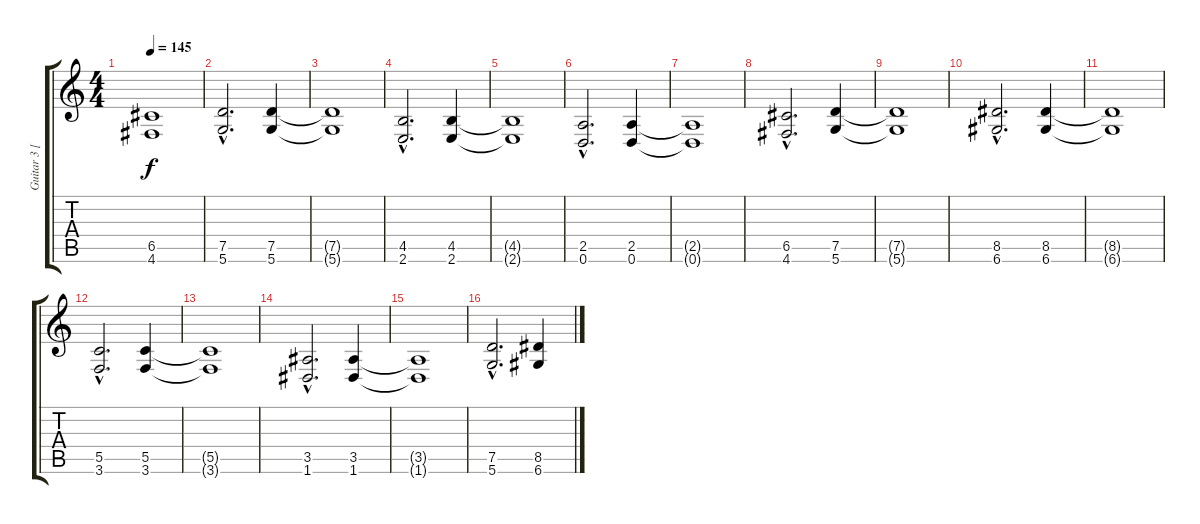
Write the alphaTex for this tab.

\track ("Guitar 3 [Rhythm]" "Guitar 3 [") {instrument overdrivenguitar}
\staff {score tabs}
\tuning (D4 A3 F3 C3 G2 D2) {hide}
\ts (4 4)
\tempo 145
\clef g2
\ks c
(6.5{t} 4.6{t}).1{dy f} |
(7.5{hac} 5.6{hac}).2{d} (7.5 5.6).4 |
(7.5{t} 5.6{t}).1 |
(4.5{hac} 2.6{hac}).2{d} (4.5 2.6).4 |
(4.5{t} 2.6{t}).1 |
(2.5{hac} 0.6{hac}).2{d} (2.5 0.6).4 |
(2.5{t} 0.6{t}).1 |
(6.5{hac} 4.6{hac}).2{d} (7.5 5.6).4 |
(7.5{t} 5.6{t}).1 |
(8.5{hac} 6.6{hac}).2{d} (8.5 6.6).4 |
(8.5{t} 6.6{t}).1 |
(5.5{hac} 3.6{hac}).2{d} (5.5 3.6).4 |
(5.5{t} 3.6{t}).1 |
(3.5{hac} 1.6{hac}).2{d} (3.5 1.6).4 |
(3.5{t} 1.6{t}).1 |
(7.5{hac} 5.6{hac}).2{d} (8.5 6.6).4
